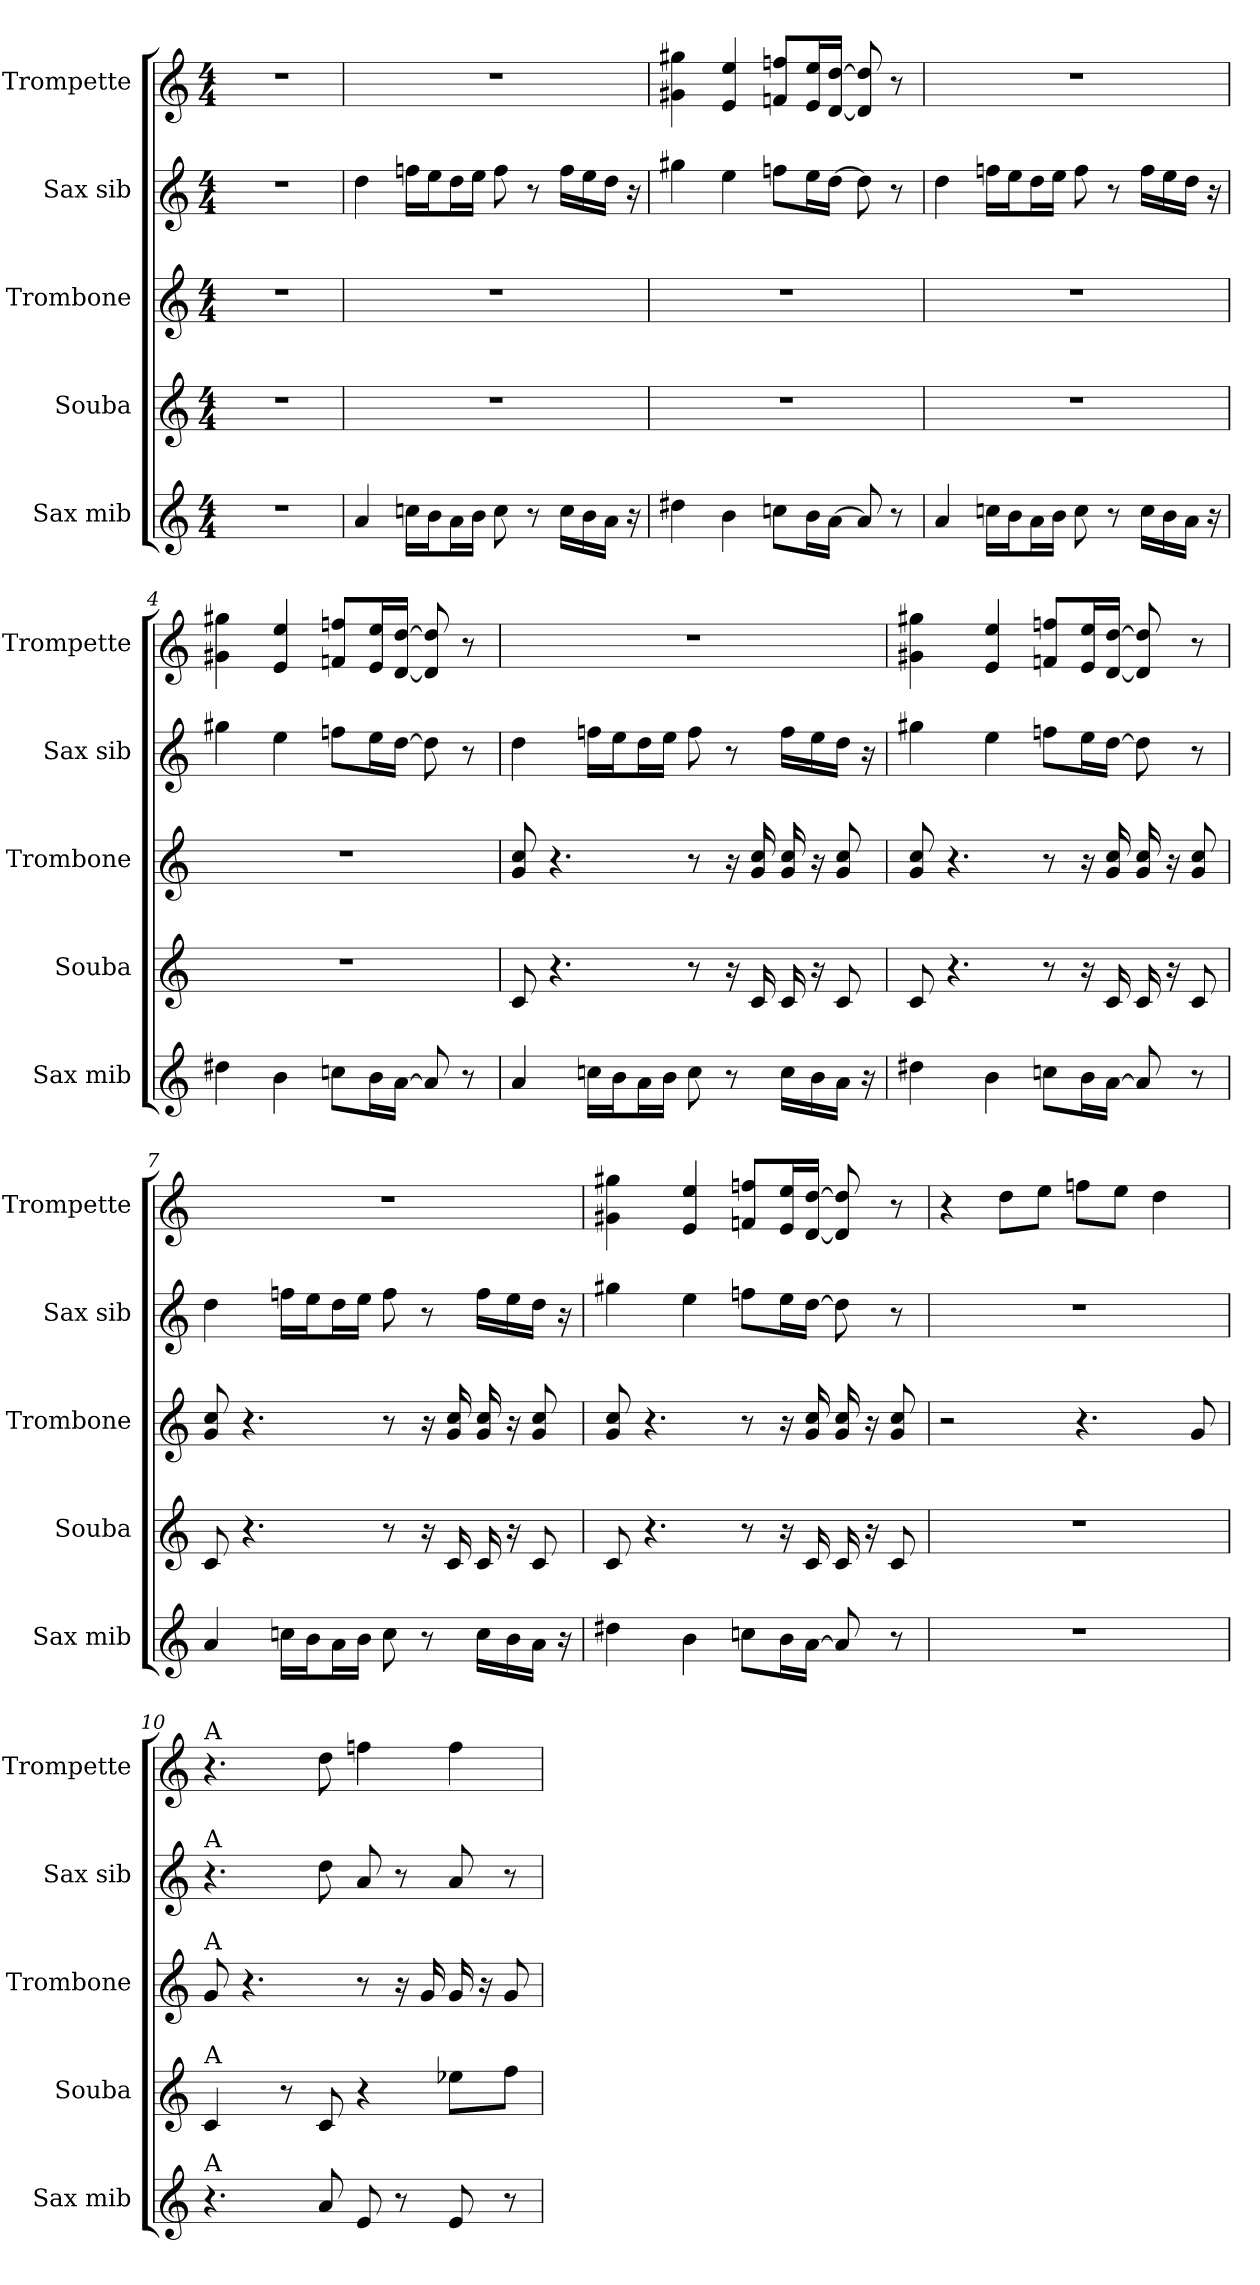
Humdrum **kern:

**kern	**kern	**kern	**kern	**kern
*part5	*part4	*part3	*part2	*part1
*staff5	*staff4	*staff3	*staff2	*staff1
*I"Sax mib	*I"Souba	*I"Trombone	*I"Sax sib	*I"Trompette
*I'Sax mib	*I'Souba	*I'Trombone	*I'Sax sib	*I'Trompette
*clefG2	*clefG2	*clefG2	*clefG2	*clefG2
*ITrd-2c-3	*ITrd15c26	*ITrd8c14	*ITrd1c2	*ITrd1c2
*M4/4	*M4/4	*M4/4	*M4/4	*M4/4
=	=	=	=	=
1r	1r	1r	1r	1r
=1	=1	=1	=1	=1
4cc	1r	1r	4cc	1r
16ee-LL	.	.	16ee-LL	.
16ddJ	.	.	16ddJ	.
16ccL	.	.	16ccL	.
16ddJJ	.	.	16ddJJ	.
8ee-	.	.	8ee-	.
8r	.	.	8r	.
16ee-LL	.	.	16ee-LL	.
16dd	.	.	16dd	.
16ccJJ	.	.	16ccJJ	.
16r	.	.	16r	.
=2	=2	=2	=2	=2
4ff#X	1r	1r	4ff#X	4f#X 4ff#X
4dd	.	.	4dd	4d 4dd
8ee-L	.	.	8ee-L	8e- 8ee-L
16ddL	.	.	16ddL	16d 16ddL
[16ccJJ	.	.	[16ccJJ	[16c [16ccJJ
8cc]	.	.	8cc]	8c] 8cc]
8r	.	.	8r	8r
=3	=3	=3	=3	=3
4cc	1r	1r	4cc	1r
16ee-LL	.	.	16ee-LL	.
16ddJ	.	.	16ddJ	.
16ccL	.	.	16ccL	.
16ddJJ	.	.	16ddJJ	.
8ee-	.	.	8ee-	.
8r	.	.	8r	.
16ee-LL	.	.	16ee-LL	.
16dd	.	.	16dd	.
16ccJJ	.	.	16ccJJ	.
16r	.	.	16r	.
=4	=4	=4	=4	=4
4ff#X	1r	1r	4ff#X	4f#X 4ff#X
4dd	.	.	4dd	4d 4dd
8ee-L	.	.	8ee-L	8e- 8ee-L
16ddL	.	.	16ddL	16d 16ddL
[16ccJJ	.	.	[16ccJJ	[16c [16ccJJ
8cc]	.	.	8cc]	8c] 8cc]
8r	.	.	8r	8r
=5	=5	=5	=5	=5
4cc	8CC	8G 8c	4cc	1r
.	4.r	4.r	.	.
16ee-LL	.	.	16ee-LL	.
16ddJ	.	.	16ddJ	.
16ccL	.	.	16ccL	.
16ddJJ	.	.	16ddJJ	.
8ee-	8r	8r	8ee-	.
8r	16r	16r	8r	.
.	16CC	16G 16c	.	.
16ee-LL	16CC	16G 16c	16ee-LL	.
16dd	16r	16r	16dd	.
16ccJJ	8CC	8G 8c	16ccJJ	.
16r	.	.	16r	.
=6	=6	=6	=6	=6
4ff#X	8CC	8G 8c	4ff#X	4f#X 4ff#X
.	4.r	4.r	.	.
4dd	.	.	4dd	4d 4dd
8ee-L	8r	8r	8ee-L	8e- 8ee-L
16ddL	16r	16r	16ddL	16d 16ddL
[16ccJJ	16CC	16G 16c	[16ccJJ	[16c [16ccJJ
8cc]	16CC	16G 16c	8cc]	8c] 8cc]
.	16r	16r	.	.
8r	8CC	8G 8c	8r	8r
=7	=7	=7	=7	=7
4cc	8CC	8G 8c	4cc	1r
.	4.r	4.r	.	.
16ee-LL	.	.	16ee-LL	.
16ddJ	.	.	16ddJ	.
16ccL	.	.	16ccL	.
16ddJJ	.	.	16ddJJ	.
8ee-	8r	8r	8ee-	.
8r	16r	16r	8r	.
.	16CC	16G 16c	.	.
16ee-LL	16CC	16G 16c	16ee-LL	.
16dd	16r	16r	16dd	.
16ccJJ	8CC	8G 8c	16ccJJ	.
16r	.	.	16r	.
=8	=8	=8	=8	=8
4ff#X	8CC	8G 8c	4ff#X	4f#X 4ff#X
.	4.r	4.r	.	.
4dd	.	.	4dd	4d 4dd
8ee-L	8r	8r	8ee-L	8e- 8ee-L
16ddL	16r	16r	16ddL	16d 16ddL
[16ccJJ	16CC	16G 16c	[16ccJJ	[16c [16ccJJ
8cc]	16CC	16G 16c	8cc]	8c] 8cc]
.	16r	16r	.	.
8r	8CC	8G 8c	8r	8r
=9	=9	=9	=9	=9
1r	1r	2r	1r	4r
.	.	.	.	8ccL
.	.	.	.	8ddJ
.	.	4.r	.	8ee-L
.	.	.	.	8ddJ
.	.	.	.	4cc
.	.	8G	.	.
=10	=10	=10	=10	=10
!	!	!	!	!LO:TX:t=A
!	!	!	!LO:TX:t=A	!
!	!	!LO:TX:t=A	!	!
!	!LO:TX:t=A	!	!	!
!LO:TX:t=A	!	!	!	!
4.r	4CC	8G	4.r	4.r
.	.	4.r	.	.
.	8r	.	.	.
8cc	8CC	.	8cc	8cc
8g	4r	8r	8g	4ee-
8r	.	16r	8r	.
.	.	16G	.	.
8g	8E-L	16G	8g	4ee-
.	.	16r	.	.
8r	8FJ	8G	8r	.
=	=	=	=	=
*-	*-	*-	*-	*-
